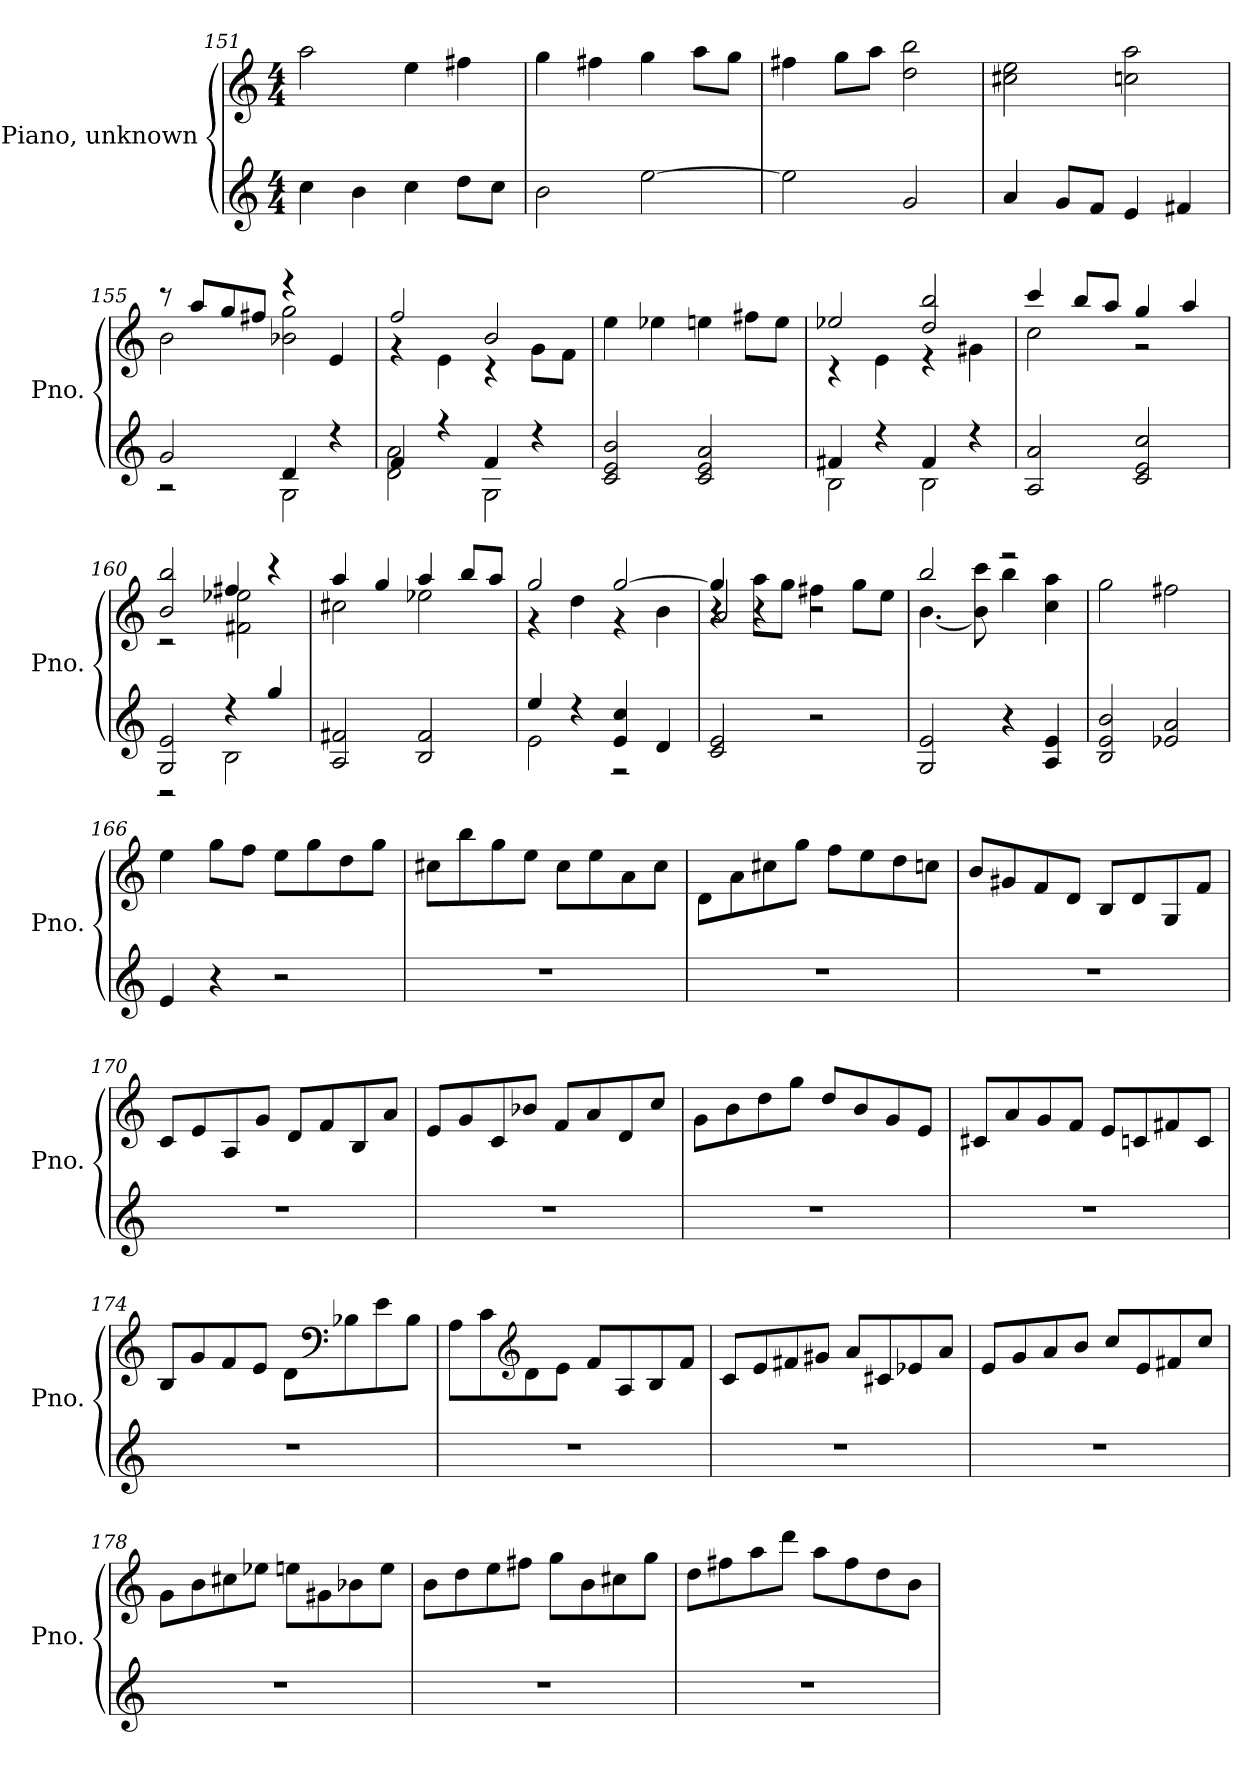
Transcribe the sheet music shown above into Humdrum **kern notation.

**kern	**kern
*part1	*part1
*staff2	*staff1
*I"Piano, unknown	*
*I'Pno.	*
*clefG2	*clefG2
*k[]	*k[]
*M4/4	*M4/4
=151	=151
4cc\	2aa\
4b\	.
4cc\	4ee\
8dd\L	4ff#X\
8cc\J	.
!!LO:LB:g=z
=152	=152
2b\	4gg\
.	4ff#X\
[2ee\	4gg\
.	8aa\L
.	8gg\J
=153	=153
2ee\]	4ff#X\
.	8gg\L
.	8aa\J
2g/	2dd\ 2bb\
=154	=154
4a/	2cc#X\ 2ee\
8g/L	.
8f/J	.
4e/	2ccn\ 2aa\
4f#X/	.
=155	=155
*^	*^
2g/	2r	8r	2b\
.	.	8aa/L	.
.	.	8gg/	.
.	.	8ff#X/J	.
4d/	2G\	4r	2b-X\ 2gg\
4r	.	4e/	.
=156	=156	=156	=156
4f/	2d\ 2a\	2ff/	4r
4r	.	.	4e\
4f/	2G\	2b/	4r
4r	.	.	8g\L
.	.	.	8f\J
*v	*v	*	*
*	*v	*v
=157	=157
2c/ 2e/ 2b/	4ee\
.	4ee-X\
2c/ 2e/ 2a/	4een\
.	8ff#X\L
.	8ee\J
!!LO:LB:g=z
=158	=158
*^	*^
4f#X/	2B\	2ee-X/	4r
4r	.	.	4e\
4f#/	2B\	2dd/ 2bb/	4r
4r	.	.	4g#X\
*v	*v	*	*
=159	=159	=159
2A/ 2a/	4ccc/	2cc\
.	8bb/L	.
.	8aa/J	.
2c/ 2e/ 2cc/	4gg/	2r
.	4aa/	.
=160	=160	=160
*^	*	*
2G/ 2e/	2r	2b/ 2bb/	2r
4r	2B\	4ff#X/	2f#X\ 2ee-X\
4gg/	.	4r	.
*v	*v	*	*
=161	=161	=161
2A/ 2f#X/	4aa/	2cc#X\
.	4gg/	.
2B/ 2f#/	4aa/	2ee-X\
.	8bb/L	.
.	8aa/J	.
=162	=162	=162
*^	*	*
4ee/	2e\	2gg/	4r
4r	.	.	4dd\
4e/ 4cc/	2r	[2gg/	4r
4d/	.	.	4b\
*v	*v	*	*
=163	=163	=163
*	*	*^
2c/ 2e/	4gg/]	4r	2a/
.	4r	8aa\L	.
.	.	8gg\J	.
2r	2r	4ff#X\	2r
.	.	8gg\L	.
.	.	8ee\J	.
*	*	*v	*v
!!LO:LB:g=z
=164	=164	=164
2G/ 2e/	2bb/	[4.b\
.	.	8b\] 8ccc\
4r	2r	4bb\
4A/ 4e/	.	4cc\ 4aa\
*	*v	*v
=165	=165
2B/ 2e/ 2b/	2gg\
2e-X/ 2a/	2ff#X\
=166	=166
4e/	4ee\
4r	8gg\L
.	8ff\J
2r	8ee\L
.	8gg\
.	8dd\
.	8gg\J
=167	=167
1r	8cc#X\L
.	8bb\
.	8gg\
.	8ee\J
.	8cc#\L
.	8ee\
.	8a\
.	8cc#\J
=168	=168
1r	8d\L
.	8a\
.	8cc#X\
.	8gg\J
.	8ff\L
.	8ee\
.	8dd\
.	8ccn\J
!!LO:LB:g=z
=169	=169
1r	8b/L
.	8g#X/
.	8f/
.	8d/J
.	8B/L
.	8d/
.	8G/
.	8f/J
=170	=170
1r	8c/L
.	8e/
.	8A/
.	8g/J
.	8d/L
.	8f/
.	8B/
.	8a/J
=171	=171
1r	8e/L
.	8g/
.	8c/
.	8b-X/J
.	8f/L
.	8a/
.	8d/
.	8cc/J
=172	=172
1r	8g\L
.	8b\
.	8dd\
.	8gg\J
.	8dd/L
.	8b/
.	8g/
.	8e/J
=173	=173
1r	8c#X/L
.	8a/
.	8g/
.	8f/J
.	8e/L
.	8cn/
.	8f#X/
.	8c/J
!!LO:PB:g=z
=174	=174
1r	8B/L
.	8g/
.	8f/
.	8e/J
.	8d\L
*	*clefF4
.	8B-X\
.	8e\
.	8B-\J
=175	=175
1r	8A\L
.	8c\
*	*clefG2
.	8d\
.	8e\J
.	8f/L
.	8A/
.	8B/
.	8f/J
=176	=176
1r	8c/L
.	8e/
.	8f#X/
.	8g#X/J
.	8a/L
.	8c#X/
.	8e-X/
.	8a/J
=177	=177
1r	8e/L
.	8g/
.	8a/
.	8b/J
.	8cc/L
.	8e/
.	8f#X/
.	8cc/J
!!LO:LB:g=z
=178	=178
1r	8g\L
.	8b\
.	8cc#X\
.	8ee-X\J
.	8een\L
.	8g#X\
.	8b-X\
.	8ee\J
=179	=179
1r	8b\L
.	8dd\
.	8ee\
.	8ff#X\J
.	8gg\L
.	8b\
.	8cc#X\
.	8gg\J
=180	=180
1r	8dd\L
.	8ff#X\
.	8aa\
.	8ddd\J
.	8aa\L
.	8ff#\
.	8dd\
.	8b\J
=	=
*-	*-
